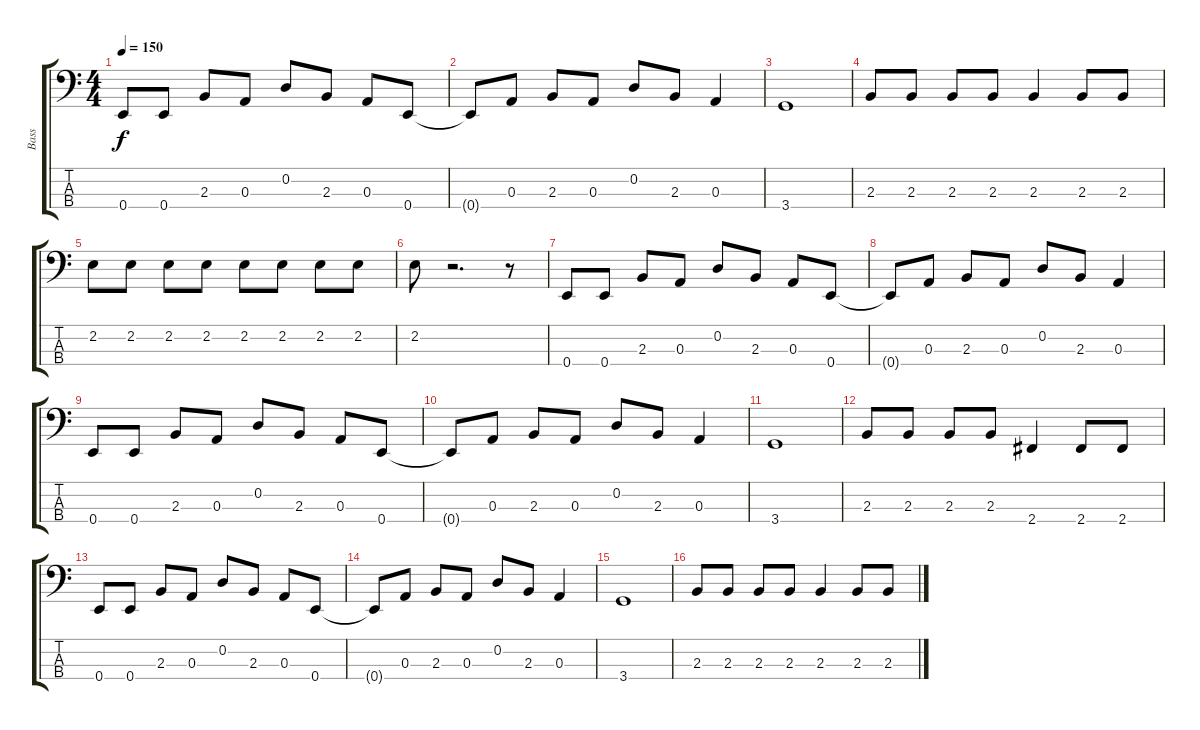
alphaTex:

\track ("Bass" "Bass") {instrument electricbassfinger}
\staff {score tabs}
\tuning (G2 D2 A1 E1) {hide}
\ts (4 4)
\tempo 150
\clef f4
\ks c
0.4.8{dy f} 0.4.8 2.3.8 0.3.8 0.2.8 2.3.8 0.3.8 0.4.8 |
0.4{t}.8 0.3.8 2.3.8 0.3.8 0.2.8 2.3.8 0.3.4 |
3.4.1 |
2.3.8 2.3.8 2.3.8 2.3.8 2.3.4 2.3.8 2.3.8 |
2.2.8 2.2.8 2.2.8 2.2.8 2.2.8 2.2.8 2.2.8 2.2.8 |
2.2.8 r.2{d} r.8 |
0.4.8 0.4.8 2.3.8 0.3.8 0.2.8 2.3.8 0.3.8 0.4.8 |
0.4{t}.8 0.3.8 2.3.8 0.3.8 0.2.8 2.3.8 0.3.4 |
0.4.8 0.4.8 2.3.8 0.3.8 0.2.8 2.3.8 0.3.8 0.4.8 |
0.4{t}.8 0.3.8 2.3.8 0.3.8 0.2.8 2.3.8 0.3.4 |
3.4.1 |
2.3.8 2.3.8 2.3.8 2.3.8 2.4.4 2.4.8 2.4.8 |
0.4.8 0.4.8 2.3.8 0.3.8 0.2.8 2.3.8 0.3.8 0.4.8 |
0.4{t}.8 0.3.8 2.3.8 0.3.8 0.2.8 2.3.8 0.3.4 |
3.4.1 |
2.3.8 2.3.8 2.3.8 2.3.8 2.3.4 2.3.8 2.3.8
